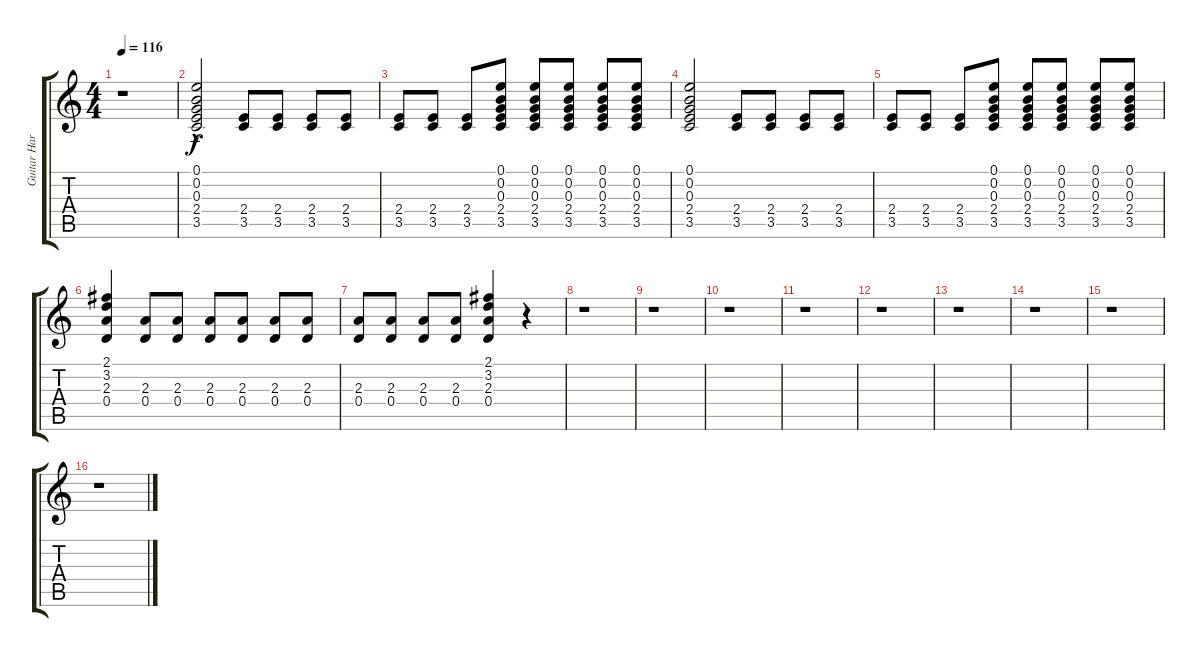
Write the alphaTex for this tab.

\track ("Guitar Harmonics" "Guitar Har") {instrument guitarharmonics}
\staff {score tabs}
\tuning (E4 B3 G3 D3 A2 E2) {hide}
\ts (4 4)
\tempo 116
\clef g2
\ks c
r.1{dy ff} |
(0.1{hac} 0.2{hac} 0.3{hac} 2.4 3.5).2{dy f balance 15 instrument distortionguitar} (2.4 3.5).8 (2.4 3.5).8 (2.4 3.5).8 (2.4 3.5).8 |
(2.4 3.5).8 (2.4 3.5).8 (2.4 3.5).8 (0.1 0.2 0.3 2.4 3.5).8 (0.1 0.2 0.3 2.4 3.5).8 (0.1 0.2 0.3 2.4 3.5).8 (0.1 0.2 0.3 2.4 3.5).8 (0.1 0.2 0.3 2.4 3.5).8 |
(0.1 0.2 0.3 2.4 3.5).2 (2.4 3.5).8 (2.4 3.5).8 (2.4 3.5).8 (2.4 3.5).8 |
(2.4 3.5).8 (2.4 3.5).8 (2.4 3.5).8 (0.1 0.2 0.3 2.4 3.5).8 (0.1 0.2 0.3 2.4 3.5).8 (0.1 0.2 0.3 2.4 3.5).8 (0.1 0.2 0.3 2.4 3.5).8 (0.1 0.2 0.3 2.4 3.5).8 |
(2.1 3.2 2.3 0.4).4 (2.3 0.4).8 (2.3 0.4).8 (2.3 0.4).8 (2.3 0.4).8 (2.3 0.4).8 (2.3 0.4).8 |
(2.3 0.4).8 (2.3 0.4).8 (2.3 0.4).8 (2.3 0.4).8 (2.1 3.2 2.3 0.4).4 r.4 |
r.1 |
r.1 |
r.1 |
r.1 |
r.1 |
r.1 |
r.1 |
r.1 |
r.1
